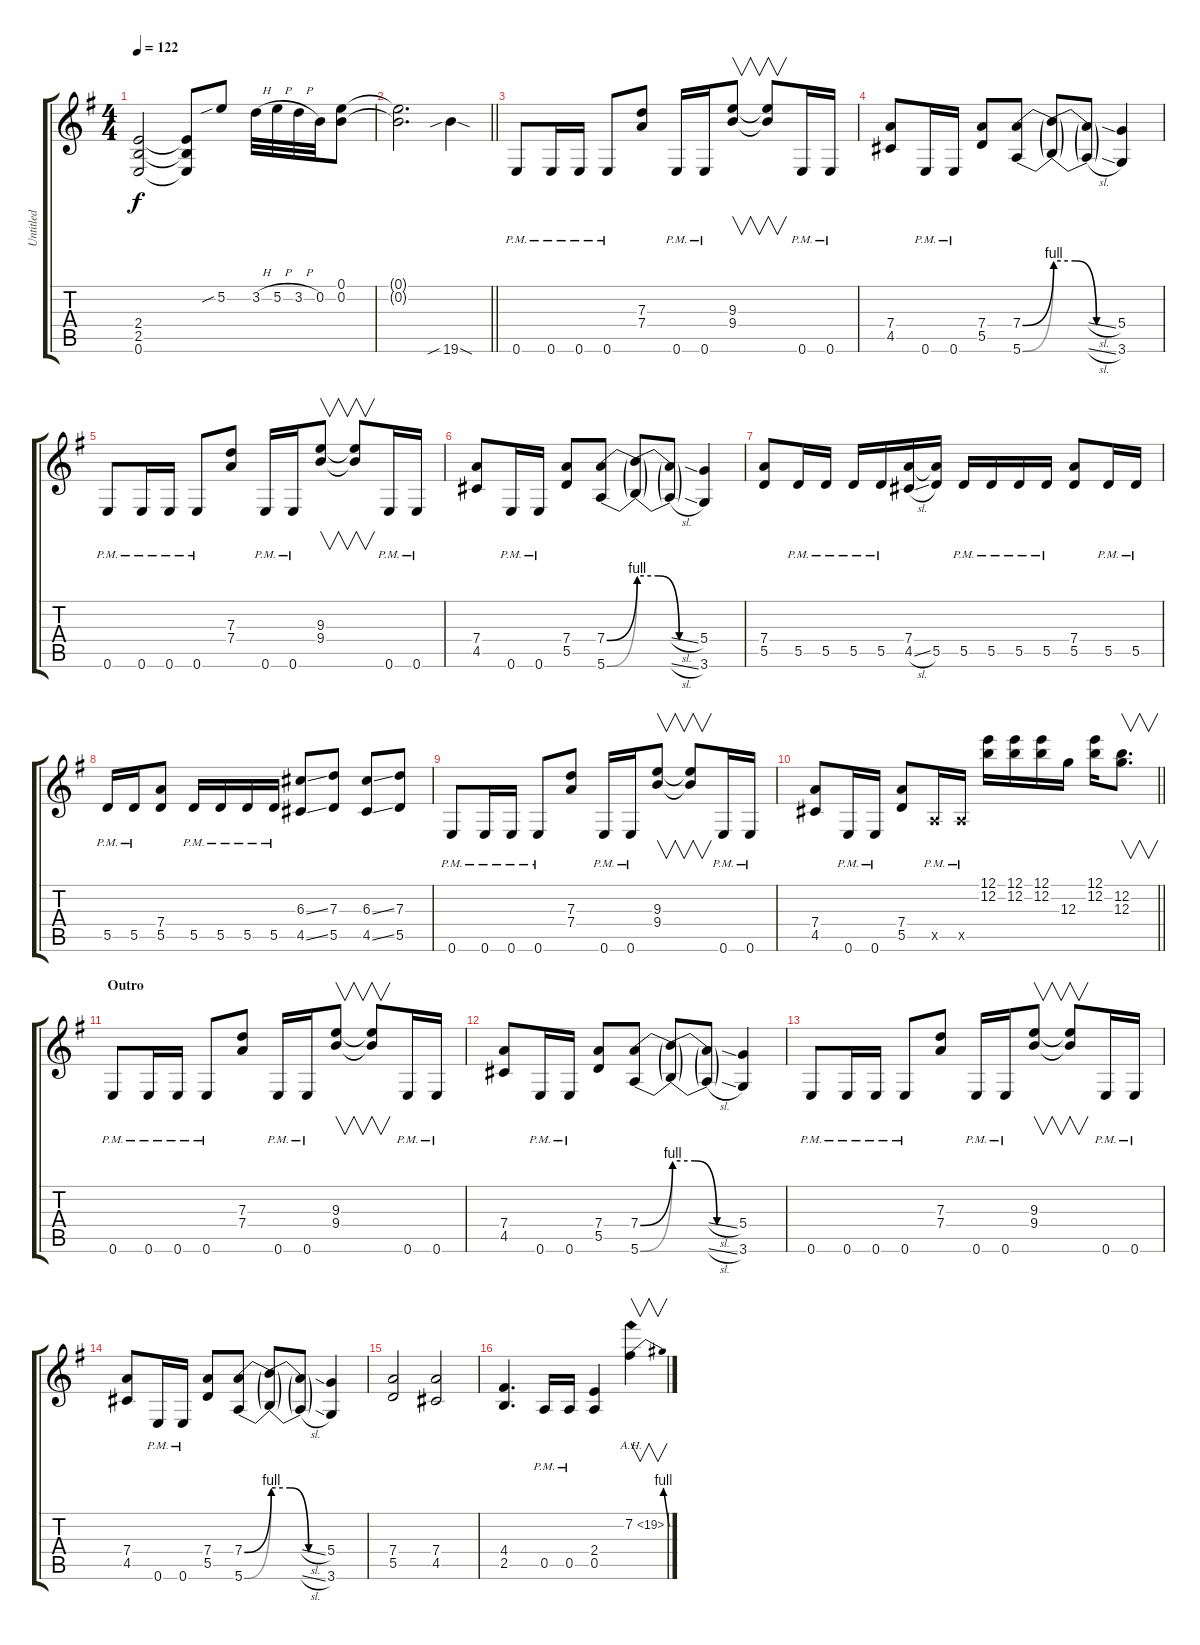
\track ("Untitled" "Untitled") {instrument distortionguitar}
\staff {score tabs}
\tuning (E4 B3 G3 D3 A2 E2) {hide}
\ts (4 4)
\tempo 122
\clef g2
\ks g
(2.4 2.5 0.6).2{dy f} (2.4{t} 2.5{t} 0.6{t}).8 5.2{sib}.8 3.2{h}.32 5.2{h}.32 3.2{h}.32 0.2.32 (0.1 0.2).8 |
\barLineRight lightlight
(0.1{t} 0.2{t}).2{d} 19.6{sib sod}.4 |
0.6{pm}.8 0.6{pm}.16 0.6{pm}.16 0.6{pm}.8 (7.3 7.4).8 0.6{pm}.16 0.6{pm}.16 (9.3 9.4).8{v} (9.3{t} 9.4{t}).8{v} 0.6{pm}.16 0.6{pm}.16 |
(7.4 4.5).8 0.6{pm}.16 0.6{pm}.16 (7.4 5.5).8 (7.4{be (bend 0 0 60 4)} 5.6{be (bend 0 0 60 4)}).8 (7.4{be (custom 0 4 20 4 40 0 60 0) t} 5.6{be (custom 0 4 20 4 40 0 60 0) t}).8 (7.4{sl t} 5.6{sl t}).8 (5.4 3.6).4 |
0.6{pm}.8 0.6{pm}.16 0.6{pm}.16 0.6{pm}.8 (7.3 7.4).8 0.6{pm}.16 0.6{pm}.16 (9.3 9.4).8{v} (9.3{t} 9.4{t}).8{v} 0.6{pm}.16 0.6{pm}.16 |
(7.4 4.5).8 0.6{pm}.16 0.6{pm}.16 (7.4 5.5).8 (7.4{be (bend 0 0 60 4)} 5.6{be (bend 0 0 60 4)}).8 (7.4{be (custom 0 4 20 4 40 0 60 0) t} 5.6{be (custom 0 4 20 4 40 0 60 0) t}).8 (7.4{sl t} 5.6{sl t}).8 (5.4 3.6).4 |
(7.4 5.5).8 5.5{pm}.16 5.5{pm}.16 5.5{pm}.16 5.5{pm}.16 (7.4 4.5{sl}).16 (7.4{t} 5.5).16 5.5{pm}.16 5.5{pm}.16 5.5{pm}.16 5.5{pm}.16 (7.4 5.5).8 5.5{pm}.16 5.5{pm}.16 |
5.5{pm}.16 5.5{pm}.16 (7.4 5.5).8 5.5{pm}.16 5.5{pm}.16 5.5{pm}.16 5.5{pm}.16 (6.3{ss} 4.5{ss}).8 (7.3 5.5).8 (6.3{ss} 4.5{ss}).8 (7.3 5.5).8 |
0.6{pm}.8 0.6{pm}.16 0.6{pm}.16 0.6{pm}.8 (7.3 7.4).8 0.6{pm}.16 0.6{pm}.16 (9.3 9.4).8{v} (9.3{t} 9.4{t}).8{v} 0.6{pm}.16 0.6{pm}.16 |
\barLineRight lightlight
(7.4 4.5).8 0.6{pm}.16 0.6{pm}.16 (7.4 5.5).8 0.5{pm x}.16 0.5{pm x}.16 (12.1 12.2).16 (12.1 12.2).16 (12.1 12.2).16 12.3.16 (12.1 12.2).16 (12.2 12.3).8{v d} |
\section ("" "Outro")
0.6{pm}.8 0.6{pm}.16 0.6{pm}.16 0.6{pm}.8 (7.3 7.4).8 0.6{pm}.16 0.6{pm}.16 (9.3 9.4).8{v} (9.3{t} 9.4{t}).8{v} 0.6{pm}.16 0.6{pm}.16 |
(7.4 4.5).8 0.6{pm}.16 0.6{pm}.16 (7.4 5.5).8 (7.4{be (bend 0 0 60 4)} 5.6{be (bend 0 0 60 4)}).8 (7.4{be (custom 0 4 20 4 40 0 60 0) t} 5.6{be (custom 0 4 20 4 40 0 60 0) t}).8 (7.4{sl t} 5.6{sl t}).8 (5.4 3.6).4 |
0.6{pm}.8 0.6{pm}.16 0.6{pm}.16 0.6{pm}.8 (7.3 7.4).8 0.6{pm}.16 0.6{pm}.16 (9.3 9.4).8{v} (9.3{t} 9.4{t}).8{v} 0.6{pm}.16 0.6{pm}.16 |
(7.4 4.5).8 0.6{pm}.16 0.6{pm}.16 (7.4 5.5).8 (7.4{be (bend 0 0 60 4)} 5.6{be (bend 0 0 60 4)}).8 (7.4{be (custom 0 4 20 4 40 0 60 0) t} 5.6{be (custom 0 4 20 4 40 0 60 0) t}).8 (7.4{sl t} 5.6{sl t}).8 (5.4 3.6).4 |
(7.4 5.5).2 (7.4 4.5).2 |
(4.4 2.5).4{d} 0.5{pm}.16 0.5{pm}.16 (2.4 0.5).4 7.2{be (bend 0 0 60 4) ah 12}.4{v}
